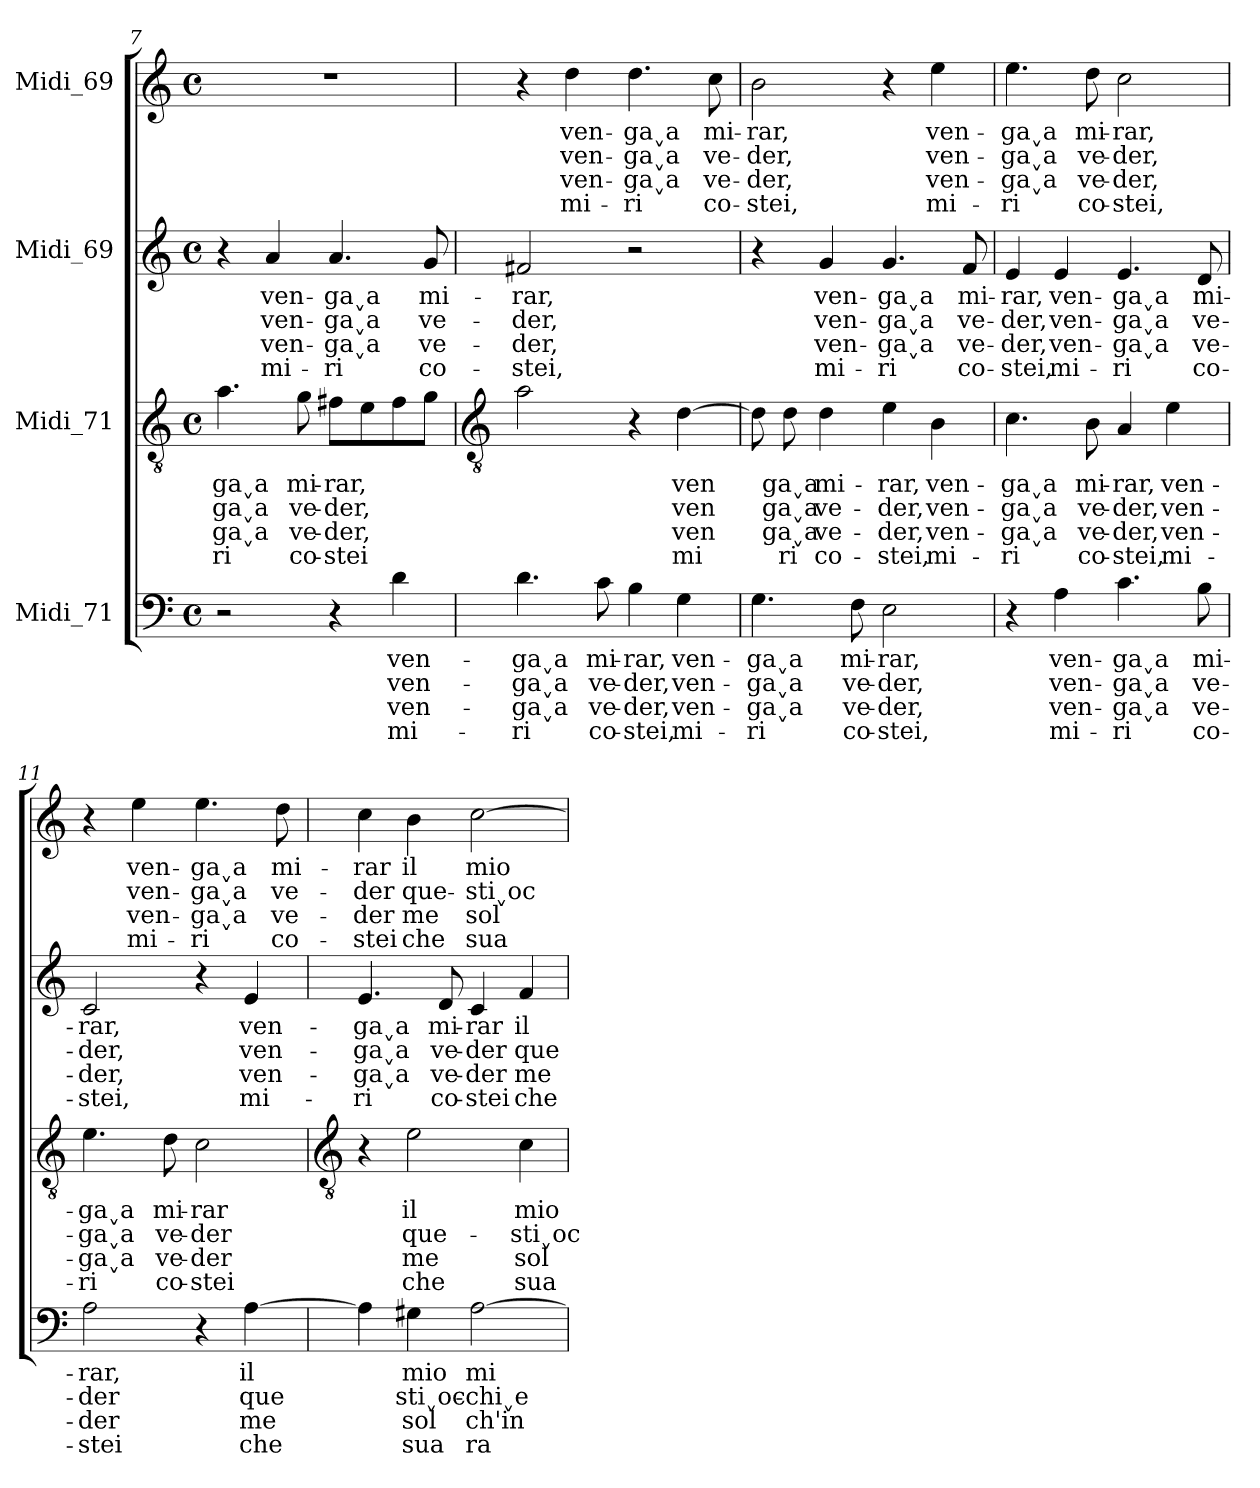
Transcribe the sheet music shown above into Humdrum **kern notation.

**kern	**text	**text	**text	**text	**kern	**text	**text	**text	**text	**kern	**text	**text	**text	**text	**kern	**text	**text	**text	**text
*part4	*part4	*part4	*part4	*part4	*part3	*part3	*part3	*part3	*part3	*part2	*part2	*part2	*part2	*part2	*part1	*part1	*part1	*part1	*part1
*staff4	*staff4	*staff4	*staff4	*staff4	*staff3	*staff3	*staff3	*staff3	*staff3	*staff2	*staff2	*staff2	*staff2	*staff2	*staff1	*staff1	*staff1	*staff1	*staff1
*I"Midi_71	*	*	*	*	*I"Midi_71	*	*	*	*	*I"Midi_69	*	*	*	*	*I"Midi_69	*	*	*	*
*clefF4	*	*	*	*	*clefGv2	*	*	*	*	*clefG2	*	*	*	*	*clefG2	*	*	*	*
*k[]	*	*	*	*	*k[]	*	*	*	*	*k[]	*	*	*	*	*k[]	*	*	*	*
*C:	*	*	*	*	*C:	*	*	*	*	*C:	*	*	*	*	*C:	*	*	*	*
*M4/4	*	*	*	*	*M4/4	*	*	*	*	*M4/4	*	*	*	*	*M4/4	*	*	*	*
*met(c)	*	*	*	*	*met(c)	*	*	*	*	*met(c)	*	*	*	*	*met(c)	*	*	*	*
=7	=7	=7	=7	=7	=7	=7	=7	=7	=7	=7	=7	=7	=7	=7	=7	=7	=7	=7	=7
!	!	!	!	!	!	!LO:LY:b	!LO:LY:b	!LO:LY:b	!LO:LY:b	!	!	!	!	!	!	!	!	!	!
2r	.	.	.	.	4.a	-gaˬa	gaˬa	gaˬa	ri	4r	.	.	.	.	1r	.	.	.	.
!	!	!	!	!	!	!	!	!	!	!	!LO:LY:b	!LO:LY:b	!LO:LY:b	!LO:LY:b	!	!	!	!	!
.	.	.	.	.	.	.	.	.	.	4a	ven-	-ven-	-ven-	-mi-	.	.	.	.	.
!	!	!	!	!	!	!LO:LY:b	!LO:LY:b	!LO:LY:b	!LO:LY:b	!	!	!	!	!	!	!	!	!	!
.	.	.	.	.	8g	mi-	-ve-	-ve-	-co-	.	.	.	.	.	.	.	.	.	.
!	!	!	!	!	!	!LO:LY:b	!LO:LY:b	!LO:LY:b	!LO:LY:b	!	!LO:LY:b	!LO:LY:b	!LO:LY:b	!LO:LY:b	!	!	!	!	!
4r	.	.	.	.	8f#XL	-rar,	der,	der,	stei	4.a	-gaˬa	gaˬa	gaˬa	ri	.	.	.	.	.
.	.	.	.	.	8e	.	.	.	.	.	.	.	.	.	.	.	.	.	.
!	!LO:LY:b	!LO:LY:b	!LO:LY:b	!LO:LY:b	!	!	!	!	!	!	!	!	!	!	!	!	!	!	!
4d	ven-	-ven-	-ven-	-mi-	8f#	.	.	.	.	.	.	.	.	.	.	.	.	.	.
!	!	!	!	!	!	!	!	!	!	!	!LO:LY:b	!LO:LY:b	!LO:LY:b	!LO:LY:b	!	!	!	!	!
.	.	.	.	.	8gJ	.	.	.	.	8g	mi-	-ve-	-ve-	-co-	.	.	.	.	.
!!LO:LB:g=z
=8	=8	=8	=8	=8	=8	=8	=8	=8	=8	=8	=8	=8	=8	=8	=8	=8	=8	=8	=8
*	*	*	*	*	*clefGv2	*	*	*	*	*	*	*	*	*	*	*	*	*	*
!	!LO:LY:b	!LO:LY:b	!LO:LY:b	!LO:LY:b	!	!	!	!	!	!	!LO:LY:b	!LO:LY:b	!LO:LY:b	!LO:LY:b	!	!	!	!	!
4.d	-gaˬa	gaˬa	gaˬa	ri	2a	.	.	.	.	2f#X	-rar,	der,	der,	stei,	4r	.	.	.	.
!	!	!	!	!	!	!	!	!	!	!	!	!	!	!	!	!LO:LY:b	!LO:LY:b	!LO:LY:b	!LO:LY:b
.	.	.	.	.	.	.	.	.	.	.	.	.	.	.	4dd	ven-	-ven-	-ven-	-mi-
!	!LO:LY:b	!LO:LY:b	!LO:LY:b	!LO:LY:b	!	!	!	!	!	!	!	!	!	!	!	!	!	!	!
8c	mi-	-ve-	-ve-	-co-	.	.	.	.	.	.	.	.	.	.	.	.	.	.	.
!	!LO:LY:b	!LO:LY:b	!LO:LY:b	!LO:LY:b	!	!	!	!	!	!	!	!	!	!	!	!LO:LY:b	!LO:LY:b	!LO:LY:b	!LO:LY:b
4B	-rar,	der,	der,	stei,	4r	.	.	.	.	2r	.	.	.	.	4.dd	-gaˬa	gaˬa	gaˬa	ri
!	!LO:LY:b	!LO:LY:b	!LO:LY:b	!LO:LY:b	!	!LO:LY:b	!LO:LY:b	!LO:LY:b	!LO:LY:b	!	!	!	!	!	!	!	!	!	!
4G	ven-	-ven-	-ven-	-mi-	[4d	ven	ven	ven	mi	.	.	.	.	.	.	.	.	.	.
!	!	!	!	!	!	!	!	!	!	!	!	!	!	!	!	!LO:LY:b	!LO:LY:b	!LO:LY:b	!LO:LY:b
.	.	.	.	.	.	.	.	.	.	.	.	.	.	.	8cc	mi-	-ve-	-ve-	-co-
=9	=9	=9	=9	=9	=9	=9	=9	=9	=9	=9	=9	=9	=9	=9	=9	=9	=9	=9	=9
!	!LO:LY:b	!LO:LY:b	!LO:LY:b	!LO:LY:b	!	!	!	!	!	!	!	!	!	!	!	!LO:LY:b	!LO:LY:b	!LO:LY:b	!LO:LY:b
4.G	-gaˬa	gaˬa	gaˬa	ri	8d]	.	.	.	.	4r	.	.	.	.	2b	-rar,	der,	der,	stei,
!	!	!	!	!	!	!LO:LY:b	!LO:LY:b	!LO:LY:b	!LO:LY:b	!	!	!	!	!	!	!	!	!	!
.	.	.	.	.	8d	gaˬa	gaˬa	gaˬa	ri	.	.	.	.	.	.	.	.	.	.
!	!	!	!	!	!	!LO:LY:b	!LO:LY:b	!LO:LY:b	!LO:LY:b	!	!LO:LY:b	!LO:LY:b	!LO:LY:b	!LO:LY:b	!	!	!	!	!
.	.	.	.	.	4d	mi-	-ve-	-ve-	-co-	4g	ven-	-ven-	-ven-	-mi-	.	.	.	.	.
!	!LO:LY:b	!LO:LY:b	!LO:LY:b	!LO:LY:b	!	!	!	!	!	!	!	!	!	!	!	!	!	!	!
8F	mi-	-ve-	-ve-	-co-	.	.	.	.	.	.	.	.	.	.	.	.	.	.	.
!	!LO:LY:b	!LO:LY:b	!LO:LY:b	!LO:LY:b	!	!LO:LY:b	!LO:LY:b	!LO:LY:b	!LO:LY:b	!	!LO:LY:b	!LO:LY:b	!LO:LY:b	!LO:LY:b	!	!	!	!	!
2E	-rar,	der,	der,	stei,	4e	-rar,	der,	der,	stei,	4.g	-gaˬa	gaˬa	gaˬa	ri	4r	.	.	.	.
!	!	!	!	!	!	!LO:LY:b	!LO:LY:b	!LO:LY:b	!LO:LY:b	!	!	!	!	!	!	!LO:LY:b	!LO:LY:b	!LO:LY:b	!LO:LY:b
.	.	.	.	.	4B	ven-	-ven-	-ven-	-mi-	.	.	.	.	.	4ee	ven-	-ven-	-ven-	-mi-
!	!	!	!	!	!	!	!	!	!	!	!LO:LY:b	!LO:LY:b	!LO:LY:b	!LO:LY:b	!	!	!	!	!
.	.	.	.	.	.	.	.	.	.	8f	mi-	-ve-	-ve-	-co-	.	.	.	.	.
=10	=10	=10	=10	=10	=10	=10	=10	=10	=10	=10	=10	=10	=10	=10	=10	=10	=10	=10	=10
!	!	!	!	!	!	!LO:LY:b	!LO:LY:b	!LO:LY:b	!LO:LY:b	!	!LO:LY:b	!LO:LY:b	!LO:LY:b	!LO:LY:b	!	!LO:LY:b	!LO:LY:b	!LO:LY:b	!LO:LY:b
4r	.	.	.	.	4.c	-gaˬa	gaˬa	gaˬa	ri	4e	-rar,	der,	der,	stei,	4.ee	-gaˬa	gaˬa	gaˬa	ri
!	!LO:LY:b	!LO:LY:b	!LO:LY:b	!LO:LY:b	!	!	!	!	!	!	!LO:LY:b	!LO:LY:b	!LO:LY:b	!LO:LY:b	!	!	!	!	!
4A	ven-	-ven-	-ven-	-mi-	.	.	.	.	.	4e	ven-	-ven-	-ven-	-mi-	.	.	.	.	.
!	!	!	!	!	!	!LO:LY:b	!LO:LY:b	!LO:LY:b	!LO:LY:b	!	!	!	!	!	!	!LO:LY:b	!LO:LY:b	!LO:LY:b	!LO:LY:b
.	.	.	.	.	8B	mi-	-ve-	-ve-	-co-	.	.	.	.	.	8dd	mi-	-ve-	-ve-	-co-
!	!LO:LY:b	!LO:LY:b	!LO:LY:b	!LO:LY:b	!	!LO:LY:b	!LO:LY:b	!LO:LY:b	!LO:LY:b	!	!LO:LY:b	!LO:LY:b	!LO:LY:b	!LO:LY:b	!	!LO:LY:b	!LO:LY:b	!LO:LY:b	!LO:LY:b
4.c	-gaˬa	gaˬa	gaˬa	ri	4A	-rar,	der,	der,	stei,	4.e	-gaˬa	gaˬa	gaˬa	ri	2cc	-rar,	der,	der,	stei,
!	!	!	!	!	!	!LO:LY:b	!LO:LY:b	!LO:LY:b	!LO:LY:b	!	!	!	!	!	!	!	!	!	!
.	.	.	.	.	4e	ven-	-ven-	-ven-	-mi-	.	.	.	.	.	.	.	.	.	.
!	!LO:LY:b	!LO:LY:b	!LO:LY:b	!LO:LY:b	!	!	!	!	!	!	!LO:LY:b	!LO:LY:b	!LO:LY:b	!LO:LY:b	!	!	!	!	!
8B	mi-	-ve-	-ve-	-co-	.	.	.	.	.	8d	mi-	-ve-	-ve-	-co-	.	.	.	.	.
=11	=11	=11	=11	=11	=11	=11	=11	=11	=11	=11	=11	=11	=11	=11	=11	=11	=11	=11	=11
!	!LO:LY:b	!LO:LY:b	!LO:LY:b	!LO:LY:b	!	!LO:LY:b	!LO:LY:b	!LO:LY:b	!LO:LY:b	!	!LO:LY:b	!LO:LY:b	!LO:LY:b	!LO:LY:b	!	!	!	!	!
2A	-rar,	der	der	stei	4.e	-gaˬa	gaˬa	gaˬa	ri	2c	-rar,	der,	der,	stei,	4r	.	.	.	.
!	!	!	!	!	!	!	!	!	!	!	!	!	!	!	!	!LO:LY:b	!LO:LY:b	!LO:LY:b	!LO:LY:b
.	.	.	.	.	.	.	.	.	.	.	.	.	.	.	4ee	ven-	-ven-	-ven-	-mi-
!	!	!	!	!	!	!LO:LY:b	!LO:LY:b	!LO:LY:b	!LO:LY:b	!	!	!	!	!	!	!	!	!	!
.	.	.	.	.	8d	mi-	-ve-	-ve-	-co-	.	.	.	.	.	.	.	.	.	.
!	!	!	!	!	!	!LO:LY:b	!LO:LY:b	!LO:LY:b	!LO:LY:b	!	!	!	!	!	!	!LO:LY:b	!LO:LY:b	!LO:LY:b	!LO:LY:b
4r	.	.	.	.	2c	-rar	der	der	stei	4r	.	.	.	.	4.ee	-gaˬa	gaˬa	gaˬa	ri
!	!LO:LY:b	!LO:LY:b	!LO:LY:b	!LO:LY:b	!	!	!	!	!	!	!LO:LY:b	!LO:LY:b	!LO:LY:b	!LO:LY:b	!	!	!	!	!
[4A	il	que	me	che	.	.	.	.	.	4e	ven-	-ven-	-ven-	-mi-	.	.	.	.	.
!	!	!	!	!	!	!	!	!	!	!	!	!	!	!	!	!LO:LY:b	!LO:LY:b	!LO:LY:b	!LO:LY:b
.	.	.	.	.	.	.	.	.	.	.	.	.	.	.	8dd	mi-	-ve-	-ve-	-co-
!!LO:LB:g=z
=12	=12	=12	=12	=12	=12	=12	=12	=12	=12	=12	=12	=12	=12	=12	=12	=12	=12	=12	=12
*	*	*	*	*	*clefGv2	*	*	*	*	*	*	*	*	*	*	*	*	*	*
!	!	!	!	!	!	!	!	!	!	!	!LO:LY:b	!LO:LY:b	!LO:LY:b	!LO:LY:b	!	!LO:LY:b	!LO:LY:b	!LO:LY:b	!LO:LY:b
4A]	.	.	.	.	4r	.	.	.	.	4.e	-gaˬa	gaˬa	gaˬa	ri	4cc	-rar	der	der	stei
!	!LO:LY:b	!LO:LY:b	!LO:LY:b	!LO:LY:b	!	!LO:LY:b	!LO:LY:b	!LO:LY:b	!LO:LY:b	!	!	!	!	!	!	!LO:LY:b	!LO:LY:b	!LO:LY:b	!LO:LY:b
4G#X	mio	stiˬoc-	-sol	sua	2e	il	que-	-me	che	.	.	.	.	.	4b	il	que-	-me	che
!	!	!	!	!	!	!	!	!	!	!	!LO:LY:b	!LO:LY:b	!LO:LY:b	!LO:LY:b	!	!	!	!	!
.	.	.	.	.	.	.	.	.	.	8d	mi-	-ve-	-ve-	-co-	.	.	.	.	.
!	!LO:LY:b	!LO:LY:b	!LO:LY:b	!LO:LY:b	!	!	!	!	!	!	!LO:LY:b	!LO:LY:b	!LO:LY:b	!LO:LY:b	!	!LO:LY:b	!LO:LY:b	!LO:LY:b	!LO:LY:b
[2A	mi	chiˬe	ch'in	ra	.	.	.	.	.	4c	-rar	der	der	stei	[2cc	mio	stiˬoc	sol	sua
!	!	!	!	!	!	!LO:LY:b	!LO:LY:b	!LO:LY:b	!LO:LY:b	!	!LO:LY:b	!LO:LY:b	!LO:LY:b	!LO:LY:b	!	!	!	!	!
.	.	.	.	.	4c	mio	stiˬoc-	-sol	sua	4f	il	que-	-me	che	.	.	.	.	.
=	=	=	=	=	=	=	=	=	=	=	=	=	=	=	=	=	=	=	=
*-	*-	*-	*-	*-	*-	*-	*-	*-	*-	*-	*-	*-	*-	*-	*-	*-	*-	*-	*-
